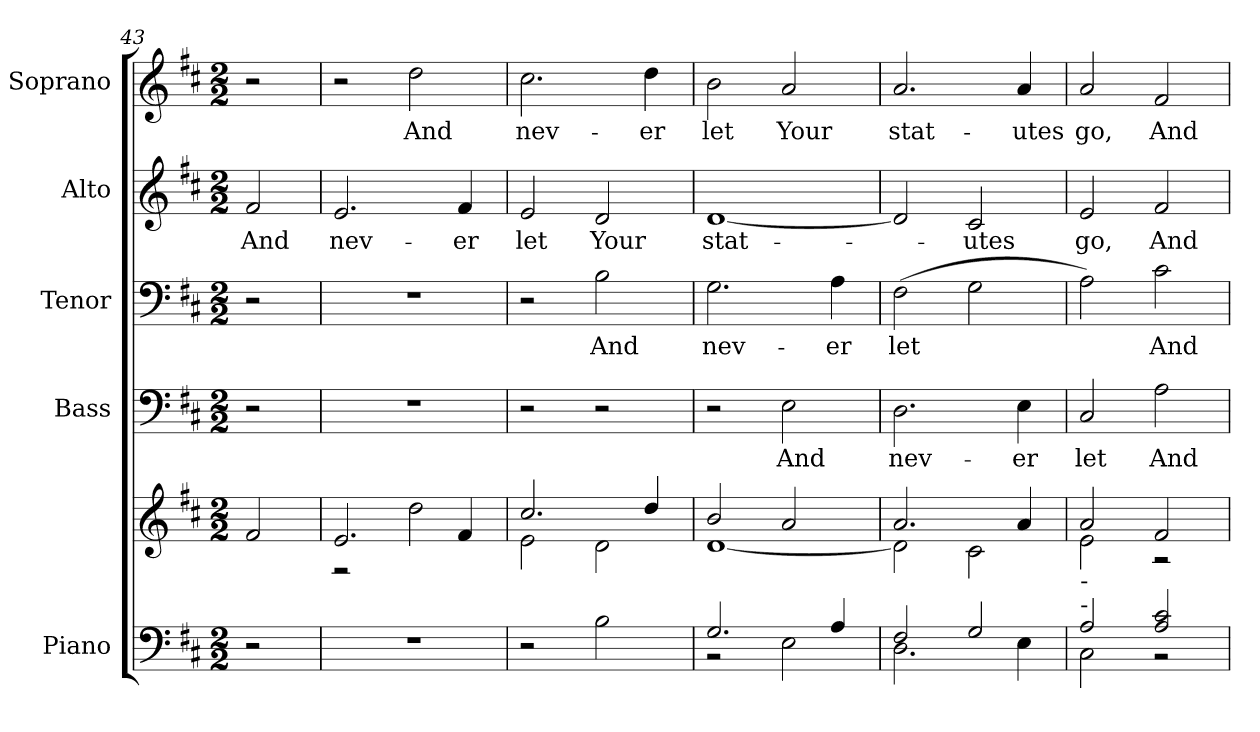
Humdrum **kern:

**kern	**kern	**kern	**text	**kern	**text	**kern	**text	**kern	**text
*part5	*part5	*part4	*part4	*part3	*part3	*part2	*part2	*part1	*part1
*staff6	*staff5	*staff4	*staff4	*staff3	*staff3	*staff2	*staff2	*staff1	*staff1
*I"Piano	*	*I"Bass	*	*I"Tenor	*	*I"Alto	*	*I"Soprano	*
*I'Pno.	*	*I'B.	*	*I'T.	*	*I'A.	*	*I'S.	*
*clefF4	*clefG2	*clefF4	*	*clefF4	*	*clefG2	*	*clefG2	*
*k[f#c#]	*k[f#c#]	*k[f#c#]	*	*k[f#c#]	*	*k[f#c#]	*	*k[f#c#]	*
*D:	*D:	*D:	*	*D:	*	*D:	*	*D:	*
*M2/2	*M2/2	*M2/2	*	*M2/2	*	*M2/2	*	*M2/2	*
=43	=43	=43	=43	=43	=43	=43	=43	=43	=43
!	!	!	!	!	!	!	!LO:LY:b:color=#000000	!	!
2r	2f#i/	2r	.	2r	.	2f#i/	And	2r	.
=44	=44	=44	=44	=44	=44	=44	=44	=44	=44
*	*^	*	*	*	*	*	*	*	*
!	!	!	!	!	!	!	!	!LO:LY:b:color=#000000	!	!
1r	2.ei/	2r	1r	.	1r	.	2.ei/	nev-	2r	.
!	!	!	!	!	!	!	!	!	!	!LO:LY:b:color=#000000
.	.	2ddi\	.	.	.	.	.	.	2ddi\	And
!	!	!	!	!	!	!	!	!LO:LY:b:color=#000000	!	!
.	4f#i/	.	.	.	.	.	4f#i/	-er	.	.
=45	=45	=45	=45	=45	=45	=45	=45	=45	=45	=45
!	!	!	!	!	!	!	!	!LO:LY:b:color=#000000	!	!
!	!	!	!	!	!	!	!	!	!	!LO:LY:b:color=#000000
2r	2.cc#i/	2ei\	2r	.	2r	.	2ei/	let	2.cc#i\	nev-
!	!	!	!	!	!	!LO:LY:b:color=#000000	!	!	!	!
!	!	!	!	!	!	!	!	!LO:LY:b:color=#000000	!	!
2Bi\	.	2di\	2r	.	2Bi\	And	2di/	Your	.	.
!	!	!	!	!	!	!	!	!	!	!LO:LY:b:color=#000000
.	4ddi/	.	.	.	.	.	.	.	4ddi\	-er
!!LO:PB:g=z
=46	=46	=46	=46	=46	=46	=46	=46	=46	=46	=46
*^	*	*	*	*	*	*	*	*	*	*
!	!	!	!	!	!	!	!LO:LY:b:color=#000000	!	!	!	!
!	!	!	!	!	!	!	!	!	!LO:LY:b:color=#000000	!	!
!	!	!	!	!	!	!	!	!	!	!	!LO:LY:b:color=#000000
2.Gi/	2r	2bi/	[<1di	2r	.	2.Gi\	nev-	[<1di	stat-	2bi\	let
!	!	!	!	!	!LO:LY:b:color=#000000	!	!	!	!	!	!
!	!	!	!	!	!	!	!	!	!	!	!LO:LY:b:color=#000000
.	2Ei\	2ai/	.	2Ei\	And	.	.	.	.	2ai/	Your
!	!	!	!	!	!	!	!LO:LY:b:color=#000000	!	!	!	!
4Ai/	.	.	.	.	.	4Ai\	-er	.	.	.	.
=47	=47	=47	=47	=47	=47	=47	=47	=47	=47	=47	=47
!	!	!	!	!	!LO:LY:b:color=#000000	!	!	!	!	!	!
!	!	!	!	!	!	!	!LO:LY:b:color=#000000	!	!	!	!
!	!	!	!	!	!	!	!	!	!	!	!LO:LY:b:color=#000000
2F#i/	2.Di\	2.ai/	2di\]	2.Di\	nev-	(2F#i\	let	2di/]	.	2.ai/	stat-
!	!	!	!	!	!	!	!	!	!LO:LY:b:color=#000000	!	!
2Gi/	.	.	2c#i\	.	.	2Gi\	.	2c#i/	-utes	.	.
!	!	!	!	!	!LO:LY:b:color=#000000	!	!	!	!	!	!
!	!	!	!	!	!	!	!	!	!	!	!LO:LY:b:color=#000000
.	4Ei\	4ai/	.	4Ei\	-er	.	.	.	.	4ai/	-utes
=48	=48	=48	=48	=48	=48	=48	=48	=48	=48	=48	=48
!	!	!	!	!	!LO:LY:b:color=#000000	!	!	!	!	!	!
!	!	!	!	!	!	!	!	!	!LO:LY:b:color=#000000	!	!
!	!	!LO:TX:b:t=-	!	!	!	!	!	!	!	!	!
!LO:TX:a:t=-	!	!	!	!	!	!	!	!	!	!	!
!	!	!	!	!	!	!	!	!	!	!	!LO:LY:b:color=#000000
2Ai/	2C#i\	2ai/	2ei\	2C#i/	let	2Ai\)	.	2ei/	go,	2ai/	go,
!	!	!	!	!	!LO:LY:b:color=#000000	!	!	!	!	!	!
!	!	!	!	!	!	!	!LO:LY:b:color=#000000	!	!	!	!
!	!	!	!	!	!	!	!	!	!LO:LY:b:color=#000000	!	!
!	!	!	!	!	!	!	!	!	!	!	!LO:LY:b:color=#000000
2Ai/ 2c#i	2r	2f#i/	2r	2Ai\	And	2c#i\	And	2f#i/	And	2f#i/	And
*v	*v	*	*	*	*	*	*	*	*	*	*
*	*v	*v	*	*	*	*	*	*	*	*
=	=	=	=	=	=	=	=	=	=
*-	*-	*-	*-	*-	*-	*-	*-	*-	*-
